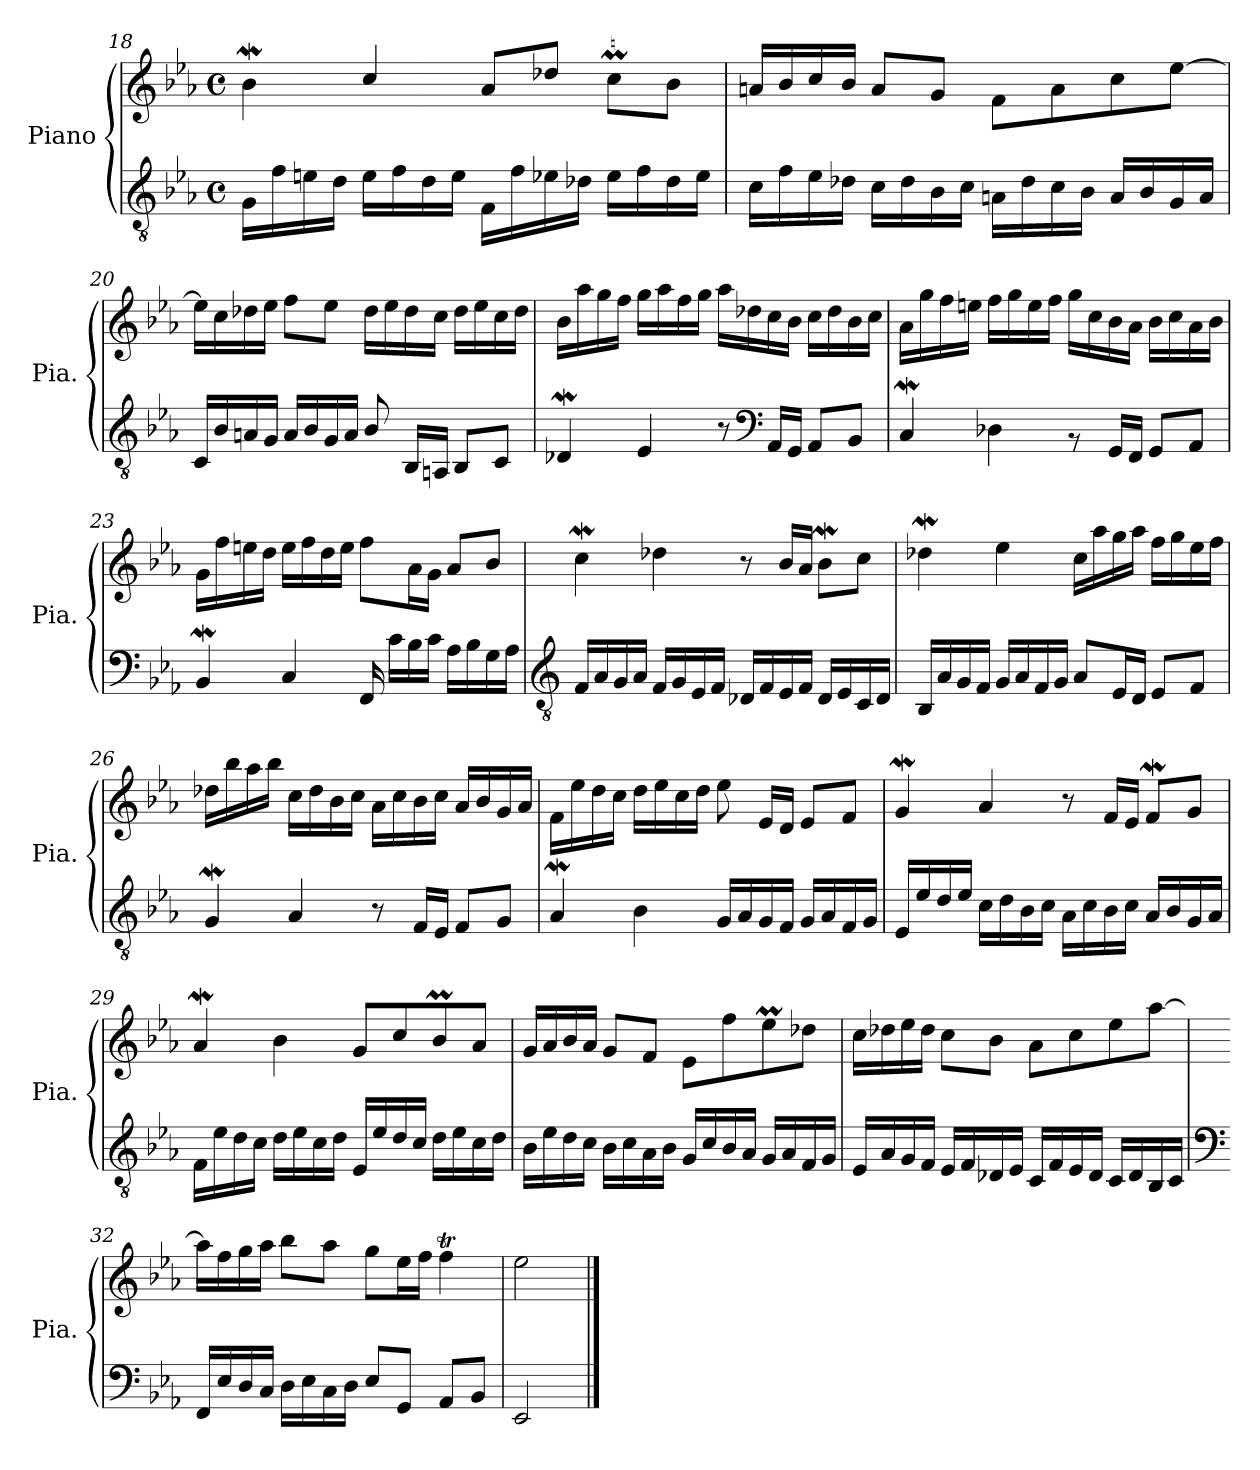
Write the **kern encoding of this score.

**kern	**kern
*part1	*part1
*staff2	*staff1
*I"Piano	*
*I'Pia.	*
!!LO:LB:g=z
*clefGv2	*clefG2
*k[b-e-a-]	*k[b-e-a-]
*M4/4	*M4/4
*met(c)	*met(c)
=18	=18
16G\LL	4b-W\
16f\	.
16en\	.
16d\JJ	.
16e\LL	4cc/
16f\	.
16d\	.
16e\JJ	.
16F\LL	8a-/L
16f\	.
16e-X\	8dd-X/J
16d-X\JJ	.
16e-\LL	8ccM\L
16f\	.
16d-\	8b-\J
16e-\JJ	.
=19	=19
16c\LL	16an/LL
16f\	16b-/
16e-\	16cc/
16d-X\JJ	16b-/JJ
16c\LL	8a/L
16d-\	.
16B-\	8g/J
16c\JJ	.
16An\LL	8f\L
16d-\	.
16c\	8a\
16B-\JJ	.
16A/LL	8cc\
16B-/	.
16G/	[8ee-\J
16A/JJ	.
=20	=20
16C/LL	16ee-\LL]
16B-/	16cc\
16An/	16dd-X\
16G/JJ	16ee-\JJ
16A/LL	8ff\L
16B-/	.
16G/	8ee-\J
16A/JJ	.
8B-/	16dd-\LL
.	16ee-\
16BB-/LL	16dd-\
16AAn/JJ	16cc\JJ
8BB-/L	16dd-\LL
.	16ee-\
8C/J	16cc\
.	16dd-\JJ
!!LO:LB:g=z
=21	=21
4D-Xw/	16b-\LL
.	16aa-\
.	16gg\
.	16ff\JJ
4E-/	16gg\LL
.	16aa-\
.	16ff\
.	16gg\JJ
8r	16aa-\LL
.	16dd-X\
*clefF4	*
16AA-/LL	16cc\
16GG/JJ	16b-\JJ
8AA-/L	16cc\LL
.	16dd-\
8BB-/J	16b-\
.	16cc\JJ
=22	=22
4CW/	16a-\LL
.	16gg\
.	16ff\
.	16een\JJ
4D-X\	16ff\LL
.	16gg\
.	16ee\
.	16ff\JJ
8rBB	16gg\LL
.	16cc\
16GG/LL	16b-\
16FF/JJ	16a-\JJ
8GG/L	16b-\LL
.	16cc\
8AA-/J	16a-\
.	16b-\JJ
=23	=23
4BB-W/	16g\LL
.	16ff\
.	16een\
.	16dd\JJ
4C/	16ee\LL
.	16ff\
.	16dd\
.	16ee\JJ
16FF/	8ff\L
16c\LL	.
16B-\	16a-\L
16c\JJ	16g\JJ
16A-\LL	8a-/L
16B-\	.
16G\	8b-/J
16A-\JJ	.
!!LO:LB:g=z
=24	=24
*clefGv2	*
16F/LL	4ccW\
16A-/	.
16G/	.
16A-/JJ	.
16F/LL	4dd-X\
16G/	.
16E-/	.
16F/JJ	.
16D-X/LL	8r
16F/	.
16E-/	16b-/LL
16F/JJ	16a-/JJ
16D-/LL	8b-W\L
16E-/	.
16C/	8cc\J
16D-/JJ	.
=25	=25
16BB-/LL	4dd-Xw\
16A-/	.
16G/	.
16F/JJ	.
16G/LL	4ee-\
16A-/	.
16F/	.
16G/JJ	.
8A-/L	16cc\LL
.	16aa-\
16E-/L	16gg\
16D/JJ	16aa-\JJ
8E-/L	16ff\LL
.	16gg\
8F/J	16ee-\
.	16ff\JJ
=26	=26
4GW/	16dd-X\LL
.	16bb-\
.	16aa-\
.	16bb-\JJ
4A-/	16cc\LL
.	16dd-\
.	16b-\
.	16cc\JJ
8r	16a-\LL
.	16cc\
16F/LL	16b-\
16E-/JJ	16cc\JJ
8F/L	16a-/LL
.	16b-/
8G/J	16g/
.	16a-/JJ
!!LO:LB:g=z
=27	=27
4A-w/	16f\LL
.	16ee-\
.	16dd\
.	16cc\JJ
4B-\	16dd\LL
.	16ee-\
.	16cc\
.	16dd\JJ
16G/LL	8ee-\
16A-/	.
16G/	16e-/LL
16F/JJ	16d/JJ
16G/LL	8e-/L
16A-/	.
16F/	8f/J
16G/JJ	.
=28	=28
16E-/LL	4gW/
16e-/	.
16d/	.
16e-/JJ	.
16c\LL	4a-/
16d\	.
16B-\	.
16c\JJ	.
16A-\LL	8r
16c\	.
16B-\	16f/LL
16c\JJ	16e-/JJ
16A-/LL	8fW/L
16B-/	.
16G/	8g/J
16A-/JJ	.
=29	=29
16F\LL	4a-w/
16e-\	.
16d\	.
16c\JJ	.
16d\LL	4b-\
16e-\	.
16c\	.
16d\JJ	.
16E-/LL	8g/L
16e-/	.
16d/	8cc/
16c/JJ	.
16d\LL	8b-M/
16e-\	.
16c\	8a-/J
16d\JJ	.
!!LO:LB:g=z
=30	=30
16B-\LL	16g/LL
16e-\	16a-/
16d\	16b-/
16c\JJ	16a-/JJ
16B-\LL	8g/L
16c\	.
16A-\	8f/J
16B-\JJ	.
16G/LL	8e-\L
16c/	.
16B-/	8ff\
16A-/JJ	.
16G/LL	8ee-M\
16A-/	.
16F/	8dd-X\J
16G/JJ	.
=31	=31
16E-/LL	16cc\LL
16A-/	16dd-X\
16G/	16ee-\
16F/JJ	16dd-\JJ
16E-/LL	8cc\L
16F/	.
16D-X/	8b-\J
16E-/JJ	.
16C/LL	8a-\L
16F/	.
16E-/	8cc\
16D-/JJ	.
16C/LL	8ee-\
16D-/	.
16BB-/	[8aa-\J
16C/JJ	.
=32	=32
*clefF4	*
16FF/LL	16aa-\LL]
16E-/	16ff\
16D/	16gg\
16C/JJ	16aa-\JJ
16D\LL	8bb-\L
16E-\	.
16C\	8aa-\J
16D\JJ	.
8E-/L	8gg\L
8GG/J	16ee-\L
.	16ff\JJ
8AA-/L	4ffT\
8BB-/J	.
=33	=33
2EE-/	2ee-\
==	==
*-	*-
